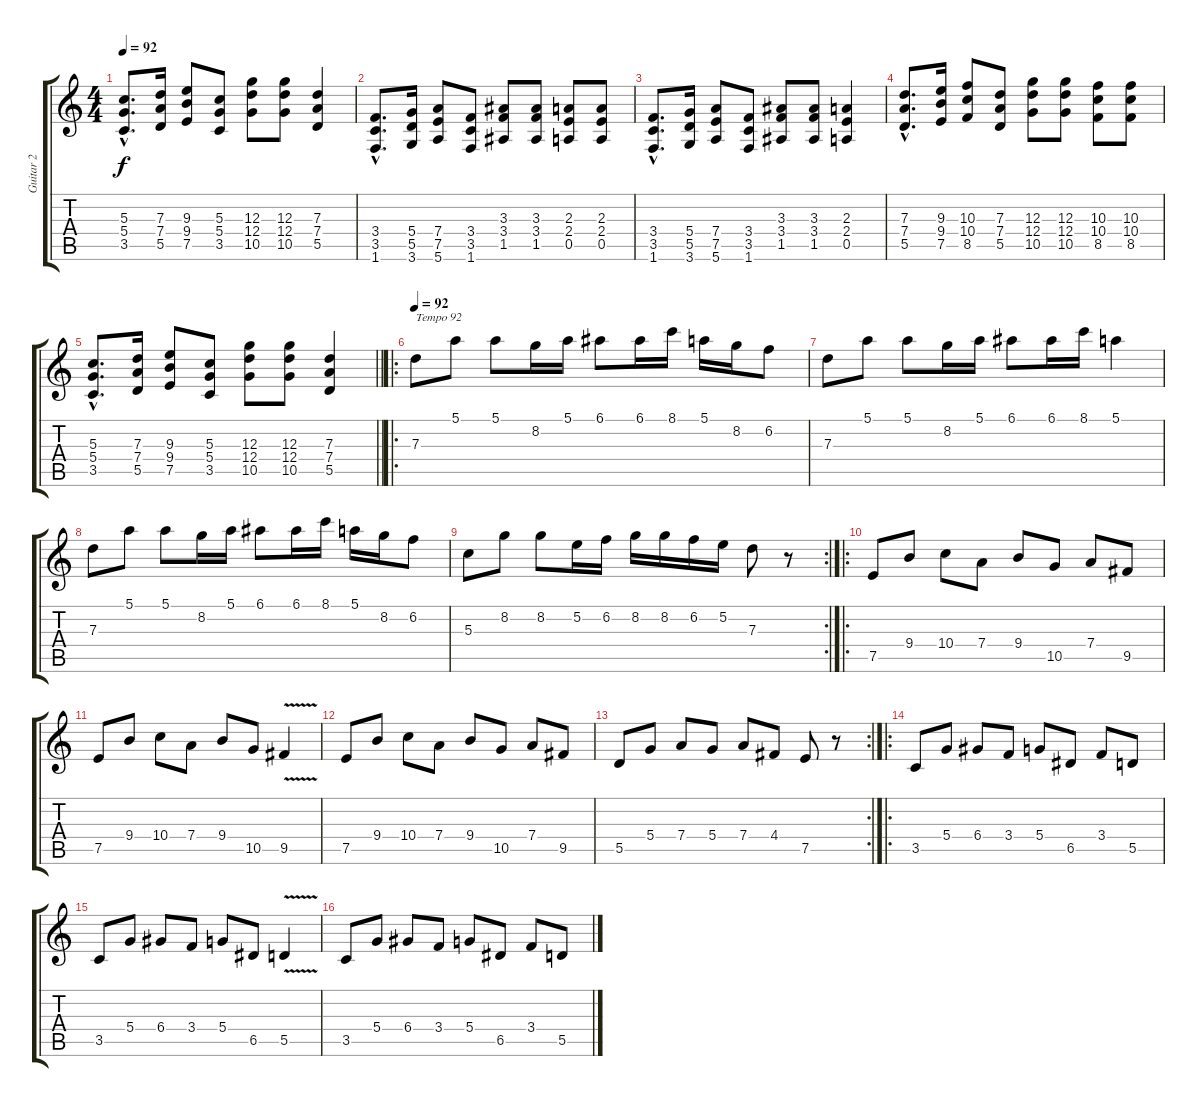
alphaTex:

\track ("Guitar 2" "Guitar 2") {instrument distortionguitar}
\staff {score tabs}
\tuning (E4 B3 G3 D3 A2 E2) {hide}
\ts (4 4)
\tempo 92
\clef g2
\ks c
(5.3{hac} 5.4{hac} 3.5{hac}).8{d dy f} (7.3 7.4 5.5).16 (9.3 9.4 7.5).8 (5.3 5.4 3.5).8 (12.3 12.4 10.5).8 (12.3 12.4 10.5).8 (7.3 7.4 5.5).4 |
(3.4{hac} 3.5{hac} 1.6{hac}).8{d} (5.4 5.5 3.6).16 (7.4 7.5 5.6).8 (3.4 3.5 1.6).8 (3.3 3.4 1.5).8 (3.3 3.4 1.5).8 (2.3 2.4 0.5).8 (2.3 2.4 0.5).8 |
(3.4{hac} 3.5{hac} 1.6{hac}).8{d} (5.4 5.5 3.6).16 (7.4 7.5 5.6).8 (3.4 3.5 1.6).8 (3.3 3.4 1.5).8 (3.3 3.4 1.5).8 (2.3 2.4 0.5).4 |
(7.3{hac} 7.4{hac} 5.5{hac}).8{d} (9.3 9.4 7.5).16 (10.3 10.4 8.5).8 (7.3 7.4 5.5).8 (12.3 12.4 10.5).8 (12.3 12.4 10.5).8 (10.3 10.4 8.5).8 (10.3 10.4 8.5).8 |
\barLineRight lightlight
(5.3{hac} 5.4{hac} 3.5{hac}).8{d} (7.3 7.4 5.5).16 (9.3 9.4 7.5).8 (5.3 5.4 3.5).8 (12.3 12.4 10.5).8 (12.3 12.4 10.5).8 (7.3 7.4 5.5).4 |
\ro
\tempo 92
7.3.8{txt "Tempo 92"} 5.1.8 5.1.8 8.2.16 5.1.16 6.1.8 6.1.16 8.1.16 5.1.16 8.2.16 6.2.8 |
7.3.8 5.1.8 5.1.8 8.2.16 5.1.16 6.1.8 6.1.16 8.1.16 5.1.4 |
7.3.8 5.1.8 5.1.8 8.2.16 5.1.16 6.1.8 6.1.16 8.1.16 5.1.16 8.2.16 6.2.8 |
\rc 2
5.3.8 8.2.8 8.2.8 5.2.16 6.2.16 8.2.16 8.2.16 6.2.16 5.2.16 7.3.8 r.8 |
\ro
7.5.8 9.4.8 10.4.8 7.4.8 9.4.8 10.5.8 7.4.8 9.5.8 |
7.5.8 9.4.8 10.4.8 7.4.8 9.4.8 10.5.8 9.5{v}.4 |
7.5.8 9.4.8 10.4.8 7.4.8 9.4.8 10.5.8 7.4.8 9.5.8 |
\rc 2
5.5.8 5.4.8 7.4.8 5.4.8 7.4.8 4.4.8 7.5.8 r.8 |
\ro
3.5.8 5.4.8 6.4.8 3.4.8 5.4.8 6.5.8 3.4.8 5.5.8 |
3.5.8 5.4.8 6.4.8 3.4.8 5.4.8 6.5.8 5.5{v}.4 |
3.5.8 5.4.8 6.4.8 3.4.8 5.4.8 6.5.8 3.4.8 5.5.8
